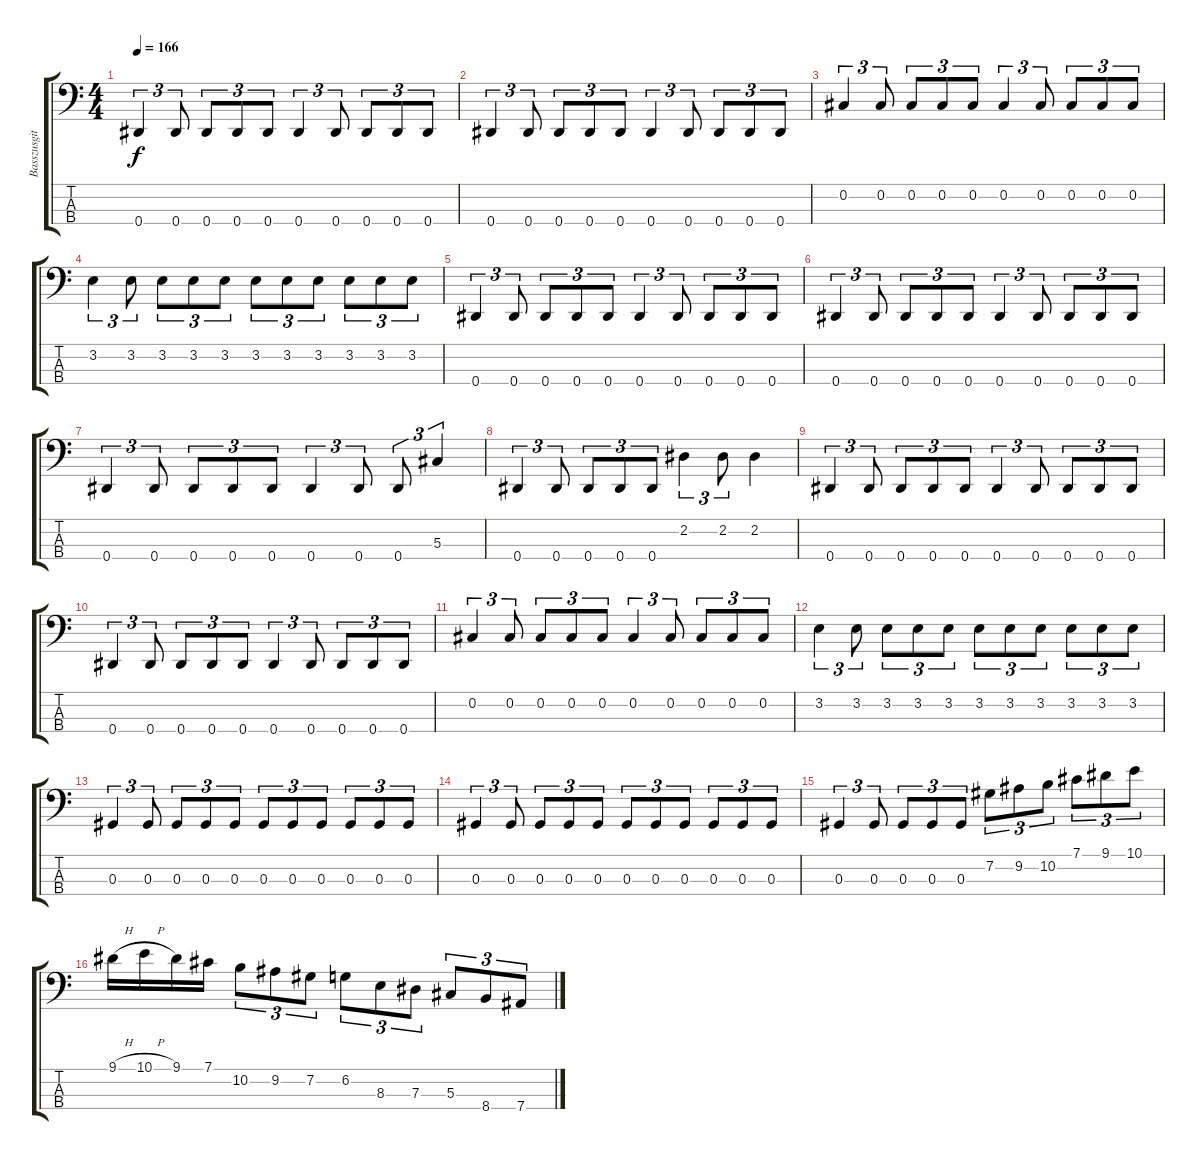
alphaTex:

\track ("Basszusgitár (Barry Dunaway)" "Basszusgit") {instrument electricbassfinger}
\staff {score tabs}
\tuning (Gb2 Db2 Ab1 Eb1) {hide}
\ts (4 4)
\tempo 166
\clef f4
\ks c
0.4.4{tu (3 2) dy f} 0.4.8{tu (3 2)} 0.4.8{tu (3 2)} 0.4.8{tu (3 2)} 0.4.8{tu (3 2)} 0.4.4{tu (3 2)} 0.4.8{tu (3 2)} 0.4.8{tu (3 2)} 0.4.8{tu (3 2)} 0.4.8{tu (3 2)} |
0.4.4{tu (3 2)} 0.4.8{tu (3 2)} 0.4.8{tu (3 2)} 0.4.8{tu (3 2)} 0.4.8{tu (3 2)} 0.4.4{tu (3 2)} 0.4.8{tu (3 2)} 0.4.8{tu (3 2)} 0.4.8{tu (3 2)} 0.4.8{tu (3 2)} |
0.2.4{tu (3 2)} 0.2.8{tu (3 2)} 0.2.8{tu (3 2)} 0.2.8{tu (3 2)} 0.2.8{tu (3 2)} 0.2.4{tu (3 2)} 0.2.8{tu (3 2)} 0.2.8{tu (3 2)} 0.2.8{tu (3 2)} 0.2.8{tu (3 2)} |
3.2.4{tu (3 2)} 3.2.8{tu (3 2)} 3.2.8{tu (3 2)} 3.2.8{tu (3 2)} 3.2.8{tu (3 2)} 3.2.8{tu (3 2)} 3.2.8{tu (3 2)} 3.2.8{tu (3 2)} 3.2.8{tu (3 2)} 3.2.8{tu (3 2)} 3.2.8{tu (3 2)} |
0.4.4{tu (3 2)} 0.4.8{tu (3 2)} 0.4.8{tu (3 2)} 0.4.8{tu (3 2)} 0.4.8{tu (3 2)} 0.4.4{tu (3 2)} 0.4.8{tu (3 2)} 0.4.8{tu (3 2)} 0.4.8{tu (3 2)} 0.4.8{tu (3 2)} |
0.4.4{tu (3 2)} 0.4.8{tu (3 2)} 0.4.8{tu (3 2)} 0.4.8{tu (3 2)} 0.4.8{tu (3 2)} 0.4.4{tu (3 2)} 0.4.8{tu (3 2)} 0.4.8{tu (3 2)} 0.4.8{tu (3 2)} 0.4.8{tu (3 2)} |
0.4.4{tu (3 2)} 0.4.8{tu (3 2)} 0.4.8{tu (3 2)} 0.4.8{tu (3 2)} 0.4.8{tu (3 2)} 0.4.4{tu (3 2)} 0.4.8{tu (3 2)} 0.4.8{tu (3 2)} 5.3.4{tu (3 2)} |
0.4.4{tu (3 2)} 0.4.8{tu (3 2)} 0.4.8{tu (3 2)} 0.4.8{tu (3 2)} 0.4.8{tu (3 2)} 2.2.4{tu (3 2)} 2.2.8{tu (3 2)} 2.2.4 |
0.4.4{tu (3 2)} 0.4.8{tu (3 2)} 0.4.8{tu (3 2)} 0.4.8{tu (3 2)} 0.4.8{tu (3 2)} 0.4.4{tu (3 2)} 0.4.8{tu (3 2)} 0.4.8{tu (3 2)} 0.4.8{tu (3 2)} 0.4.8{tu (3 2)} |
0.4.4{tu (3 2)} 0.4.8{tu (3 2)} 0.4.8{tu (3 2)} 0.4.8{tu (3 2)} 0.4.8{tu (3 2)} 0.4.4{tu (3 2)} 0.4.8{tu (3 2)} 0.4.8{tu (3 2)} 0.4.8{tu (3 2)} 0.4.8{tu (3 2)} |
0.2.4{tu (3 2)} 0.2.8{tu (3 2)} 0.2.8{tu (3 2)} 0.2.8{tu (3 2)} 0.2.8{tu (3 2)} 0.2.4{tu (3 2)} 0.2.8{tu (3 2)} 0.2.8{tu (3 2)} 0.2.8{tu (3 2)} 0.2.8{tu (3 2)} |
3.2.4{tu (3 2)} 3.2.8{tu (3 2)} 3.2.8{tu (3 2)} 3.2.8{tu (3 2)} 3.2.8{tu (3 2)} 3.2.8{tu (3 2)} 3.2.8{tu (3 2)} 3.2.8{tu (3 2)} 3.2.8{tu (3 2)} 3.2.8{tu (3 2)} 3.2.8{tu (3 2)} |
0.3.4{tu (3 2)} 0.3.8{tu (3 2)} 0.3.8{tu (3 2)} 0.3.8{tu (3 2)} 0.3.8{tu (3 2)} 0.3.8{tu (3 2)} 0.3.8{tu (3 2)} 0.3.8{tu (3 2)} 0.3.8{tu (3 2)} 0.3.8{tu (3 2)} 0.3.8{tu (3 2)} |
0.3.4{tu (3 2)} 0.3.8{tu (3 2)} 0.3.8{tu (3 2)} 0.3.8{tu (3 2)} 0.3.8{tu (3 2)} 0.3.8{tu (3 2)} 0.3.8{tu (3 2)} 0.3.8{tu (3 2)} 0.3.8{tu (3 2)} 0.3.8{tu (3 2)} 0.3.8{tu (3 2)} |
0.3.4{tu (3 2)} 0.3.8{tu (3 2)} 0.3.8{tu (3 2)} 0.3.8{tu (3 2)} 0.3.8{tu (3 2)} 7.2.8{tu (3 2)} 9.2.8{tu (3 2)} 10.2.8{tu (3 2)} 7.1.8{tu (3 2)} 9.1.8{tu (3 2)} 10.1.8{tu (3 2)} |
9.1{h}.16 10.1{h}.16 9.1.16 7.1.16 10.2.8{tu (3 2)} 9.2.8{tu (3 2)} 7.2.8{tu (3 2)} 6.2.8{tu (3 2)} 8.3.8{tu (3 2)} 7.3.8{tu (3 2)} 5.3.8{tu (3 2)} 8.4.8{tu (3 2)} 7.4.8{tu (3 2)}
